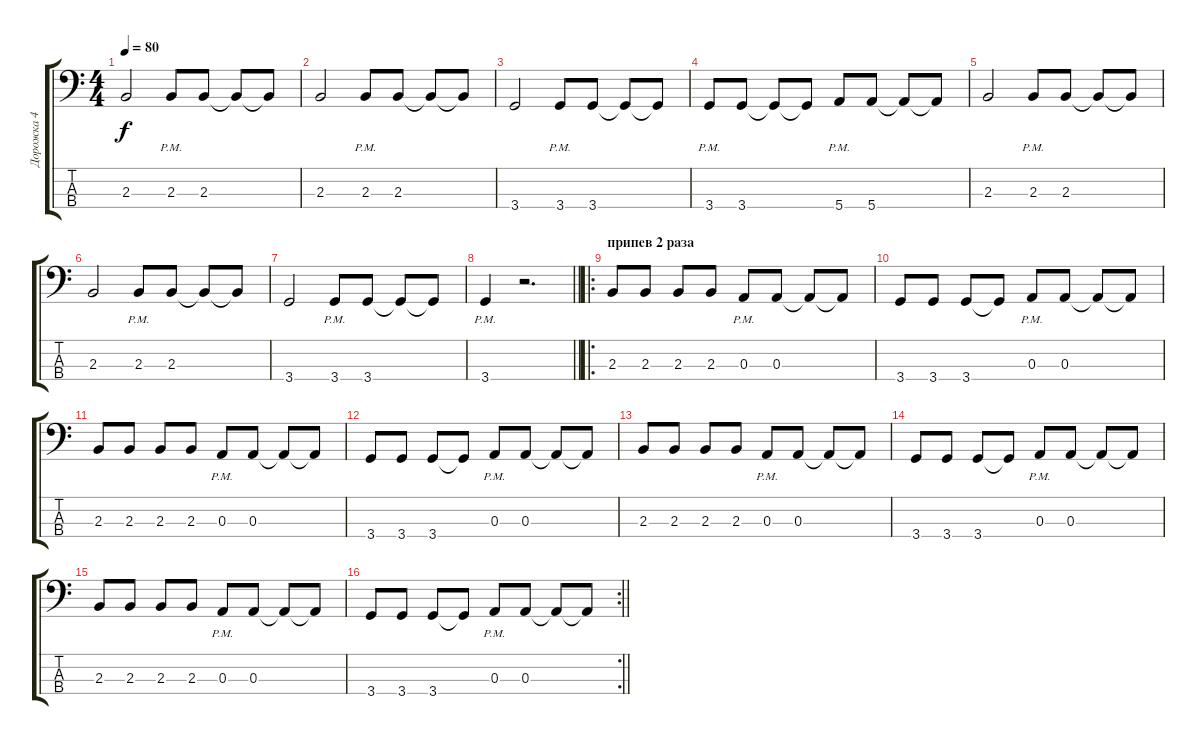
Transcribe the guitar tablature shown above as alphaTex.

\track ("Дорожка 4" "Дорожка 4") {instrument electricbasspick}
\staff {score tabs}
\tuning (G2 D2 A1 E1) {hide}
\ts (4 4)
\tempo 80
\clef f4
\ks c
2.3.2{dy f} 2.3{pm}.8 2.3.8 2.3{t}.8 2.3{t}.8 |
2.3.2 2.3{pm}.8 2.3.8 2.3{t}.8 2.3{t}.8 |
3.4.2 3.4{pm}.8 3.4.8 3.4{t}.8 3.4{t}.8 |
3.4{pm}.8 3.4.8 3.4{t}.8 3.4{t}.8 5.4{pm}.8 5.4.8 5.4{t}.8 5.4{t}.8 |
2.3.2 2.3{pm}.8 2.3.8 2.3{t}.8 2.3{t}.8 |
2.3.2 2.3{pm}.8 2.3.8 2.3{t}.8 2.3{t}.8 |
3.4.2 3.4{pm}.8 3.4.8 3.4{t}.8 3.4{t}.8 |
\barLineRight lightlight
3.4{pm}.4 r.2{d} |
\ro
\section ("" "припев 2 раза")
2.3.8 2.3.8 2.3.8 2.3.8 0.3{pm}.8 0.3.8 0.3{t}.8 0.3{t}.8 |
3.4.8 3.4.8 3.4.8 3.4{t}.8 0.3{pm}.8 0.3.8 0.3{t}.8 0.3{t}.8 |
2.3.8 2.3.8 2.3.8 2.3.8 0.3{pm}.8 0.3.8 0.3{t}.8 0.3{t}.8 |
3.4.8 3.4.8 3.4.8 3.4{t}.8 0.3{pm}.8 0.3.8 0.3{t}.8 0.3{t}.8 |
2.3.8 2.3.8 2.3.8 2.3.8 0.3{pm}.8 0.3.8 0.3{t}.8 0.3{t}.8 |
3.4.8 3.4.8 3.4.8 3.4{t}.8 0.3{pm}.8 0.3.8 0.3{t}.8 0.3{t}.8 |
2.3.8 2.3.8 2.3.8 2.3.8 0.3{pm}.8 0.3.8 0.3{t}.8 0.3{t}.8 |
\rc 2
\barLineRight lightlight
3.4.8 3.4.8 3.4.8 3.4{t}.8 0.3{pm}.8 0.3.8 0.3{t}.8 0.3{t}.8
